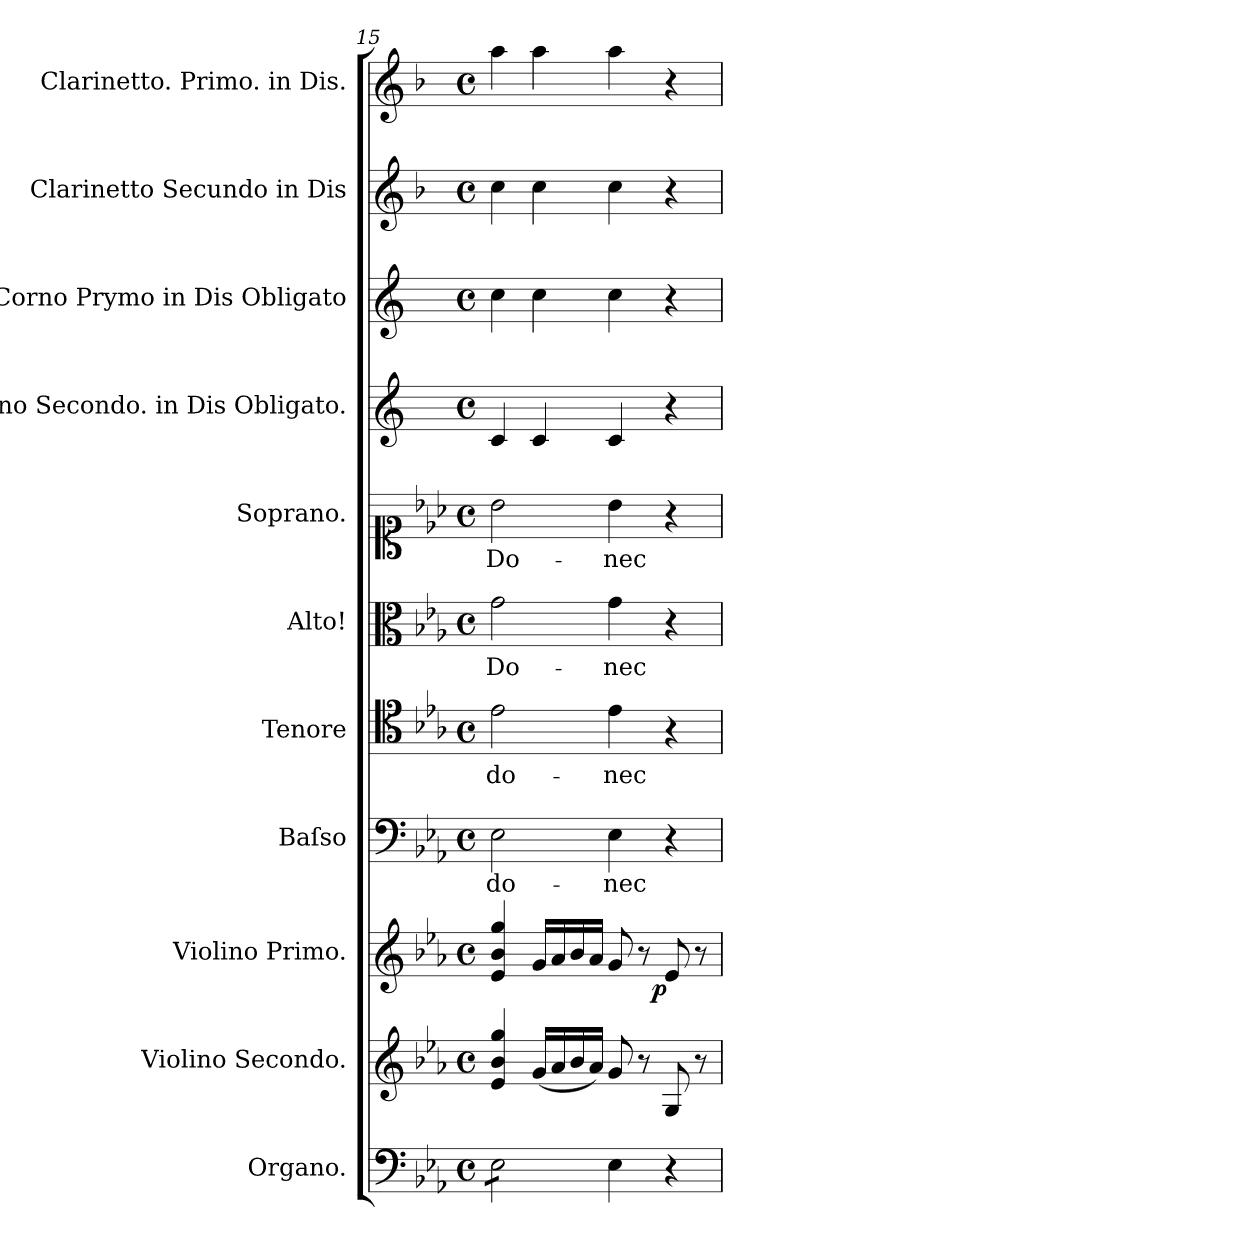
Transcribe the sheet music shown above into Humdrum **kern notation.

**kern	**kern	**dynam	**kern	**dynam	**kern	**text	**kern	**text	**kern	**text	**kern	**text	**kern	**kern	**kern	**kern
*part11	*part10	*part10	*part9	*part9	*part8	*part8	*part7	*part7	*part6	*part6	*part5	*part5	*part4	*part3	*part2	*part1
*staff11	*staff10	*staff10	*staff9	*staff9	*staff8	*staff8	*staff7	*staff7	*staff6	*staff6	*staff5	*staff5	*staff4	*staff3	*staff2	*staff1
*I"Organo.	*I"Violino Secondo.	*	*I"Violino Primo.	*	*I"Baſso	*	*I"Tenore	*	*I"Alto!	*	*I"Soprano.	*	*I"Corno Secondo. in Dis Obligato.	*I"Corno Prymo in Dis Obligato	*I"Clarinetto Secundo in Dis	*I"Clarinetto. Primo. in Dis.
*I'org	*I'vl2	*	*I'vl1	*	*I'B	*	*I'T	*	*I'A	*	*I'S	*	*I'cor2	*I'cor1	*I'Cl.	*I'Cl.
*clefF4	*clefG2	*	*clefG2	*	*clefF4	*	*clefC4	*	*clefC3	*	*clefC1	*	*clefG2	*clefG2	*clefG2	*clefG2
*	*	*	*	*	*	*	*	*	*	*	*	*	*ITrd5c9	*ITrd5c9	*ITrd1c2	*ITrd1c2
*k[b-e-a-]	*k[b-e-a-]	*	*k[b-e-a-]	*	*k[b-e-a-]	*	*k[b-e-a-]	*	*k[b-e-a-]	*	*k[b-e-a-]	*	*k[b-e-a-]	*k[b-e-a-]	*k[b-e-a-]	*k[b-e-a-]
*M4/4	*M4/4	*	*M4/4	*	*M4/4	*	*M4/4	*	*M4/4	*	*M4/4	*	*M4/4	*M4/4	*M4/4	*M4/4
*met(c)	*met(c)	*	*met(c)	*	*met(c)	*	*met(c)	*	*met(c)	*	*met(c)	*	*met(c)	*met(c)	*met(c)	*met(c)
=15	=15	=15	=15	=15	=15	=15	=15	=15	=15	=15	=15	=15	=15	=15	=15	=15
!	!	!LO:DY:rj	!	!LO:DY:b	!	!	!	!	!	!LO:LY:i	!	!LO:LY:i	!	!	!	!
*tremolo	*	*	*	*	*	*	*	*	*	*	*	*	*	*	*	*
8E-\L	4e-/ 4b-/ 4gg/	f&colon;	4e-/ 4b-/ 4gg/	for	2E-\	do-	2e-\	do-	2g\	Do-	2b-\	Do-	4E-/	4e-\	4b-\	4gg\
8E-\	.	.	.	.	.	.	.	.	.	.	.	.	.	.	.	.
8E-\	(16g/LL	.	16g/LL	.	.	.	.	.	.	.	.	.	4E-/	4e-\	4b-\	4gg\
.	16a-/	.	16a-/	.	.	.	.	.	.	.	.	.	.	.	.	.
8E-\J	16b-/	.	16b-/	.	.	.	.	.	.	.	.	.	.	.	.	.
*Xtremolo	*	*	*	*	*	*	*	*	*	*	*	*	*	*	*	*
.	16a-/JJ)	.	16a-/JJ	.	.	.	.	.	.	.	.	.	.	.	.	.
!	!	!	!	!	!	!	!	!	!	!LO:LY:i	!	!LO:LY:i	!	!	!	!
4E-\	8g/	.	8g/	.	4E-\	-nec	4e-\	-nec	4g\	-nec	4b-\	-nec	4E-/	4e-\	4b-\	4gg\
.	8r	.	8r	.	.	.	.	.	.	.	.	.	.	.	.	.
!	!	!	!	!LO:DY:b:rj	!	!	!	!	!	!	!	!	!	!	!	!
4r	8G/	.	8e-/	p	4r	.	4r	.	4r	.	4r	.	4r	4r	4r	4r
.	8r	.	8r	.	.	.	.	.	.	.	.	.	.	.	.	.
=	=	=	=	=	=	=	=	=	=	=	=	=	=	=	=	=
*-	*-	*-	*-	*-	*-	*-	*-	*-	*-	*-	*-	*-	*-	*-	*-	*-
